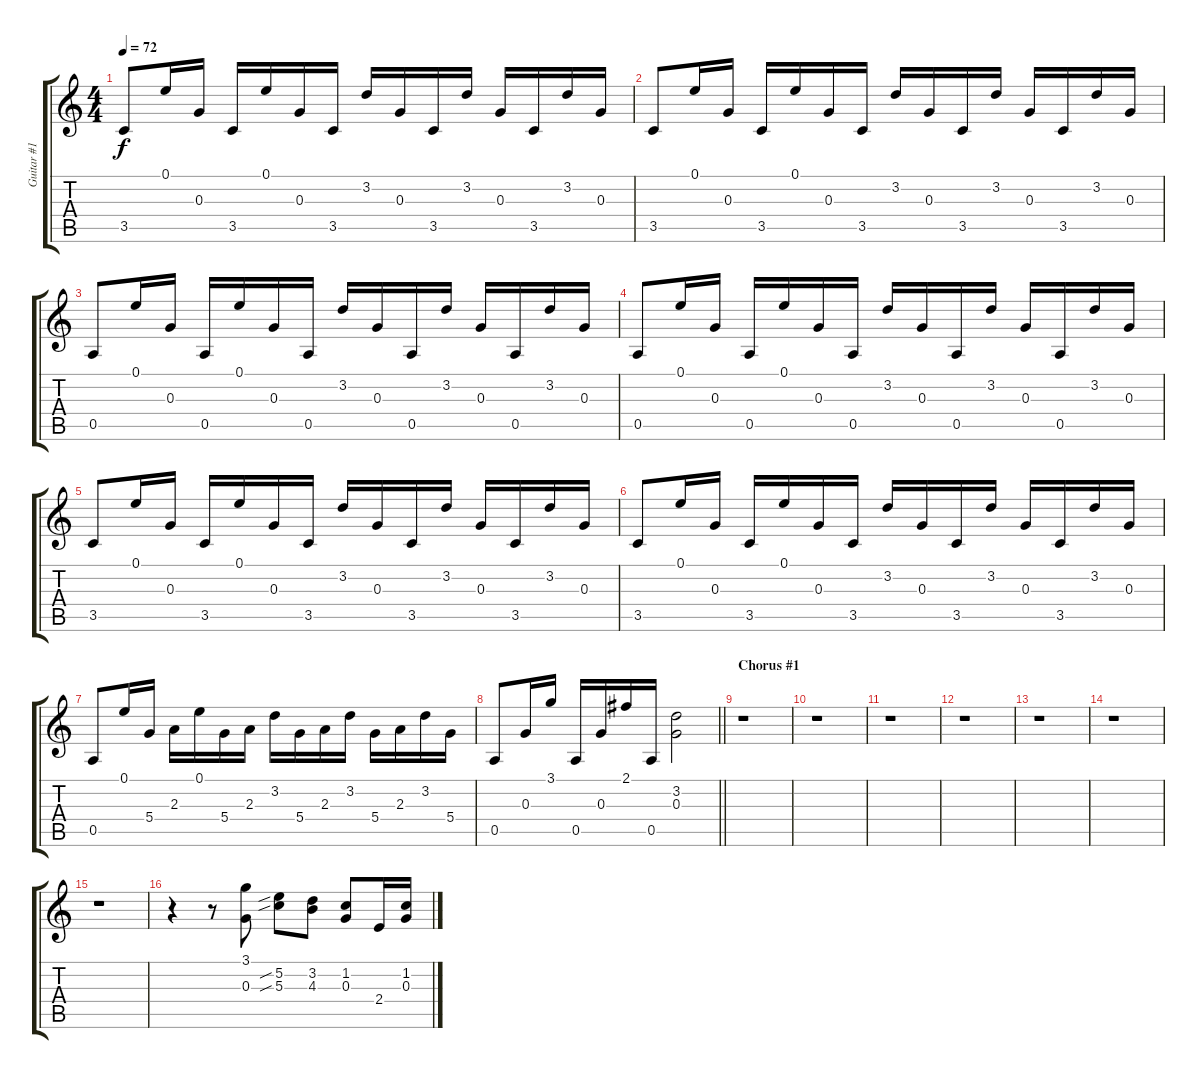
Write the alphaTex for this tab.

\track ("Guitar #1" "Guitar #1") {instrument acousticguitarnylon}
\staff {score tabs}
\tuning (E4 B3 G3 D3 A2 E2) {hide}
\ts (4 4)
\tempo 72
\clef g2
\ks c
3.5.8{dy f} 0.1.16 0.3.16 3.5.16 0.1.16 0.3.16 3.5.16 3.2.16 0.3.16 3.5.16 3.2.16 0.3.16 3.5.16 3.2.16 0.3.16 |
3.5.8 0.1.16 0.3.16 3.5.16 0.1.16 0.3.16 3.5.16 3.2.16 0.3.16 3.5.16 3.2.16 0.3.16 3.5.16 3.2.16 0.3.16 |
0.5.8 0.1.16 0.3.16 0.5.16 0.1.16 0.3.16 0.5.16 3.2.16 0.3.16 0.5.16 3.2.16 0.3.16 0.5.16 3.2.16 0.3.16 |
0.5.8 0.1.16 0.3.16 0.5.16 0.1.16 0.3.16 0.5.16 3.2.16 0.3.16 0.5.16 3.2.16 0.3.16 0.5.16 3.2.16 0.3.16 |
3.5.8 0.1.16 0.3.16 3.5.16 0.1.16 0.3.16 3.5.16 3.2.16 0.3.16 3.5.16 3.2.16 0.3.16 3.5.16 3.2.16 0.3.16 |
3.5.8 0.1.16 0.3.16 3.5.16 0.1.16 0.3.16 3.5.16 3.2.16 0.3.16 3.5.16 3.2.16 0.3.16 3.5.16 3.2.16 0.3.16 |
0.5.8 0.1.16 5.4.16 2.3.16 0.1.16 5.4.16 2.3.16 3.2.16 5.4.16 2.3.16 3.2.16 5.4.16 2.3.16 3.2.16 5.4.16 |
\barLineRight lightlight
0.5.8 0.3.16 3.1.16 0.5.16 0.3.16 2.1.16 0.5.16 (3.2 0.3).2 |
\section ("" "Chorus #1")
r.1 |
r.1 |
r.1 |
r.1 |
r.1 |
r.1 |
r.1 |
r.4 r.8 (3.1 0.3).8 (5.2{sib} 5.3{sib}).8 (3.2 4.3).8 (1.2 0.3).8 2.4.16 (1.2 0.3).16
